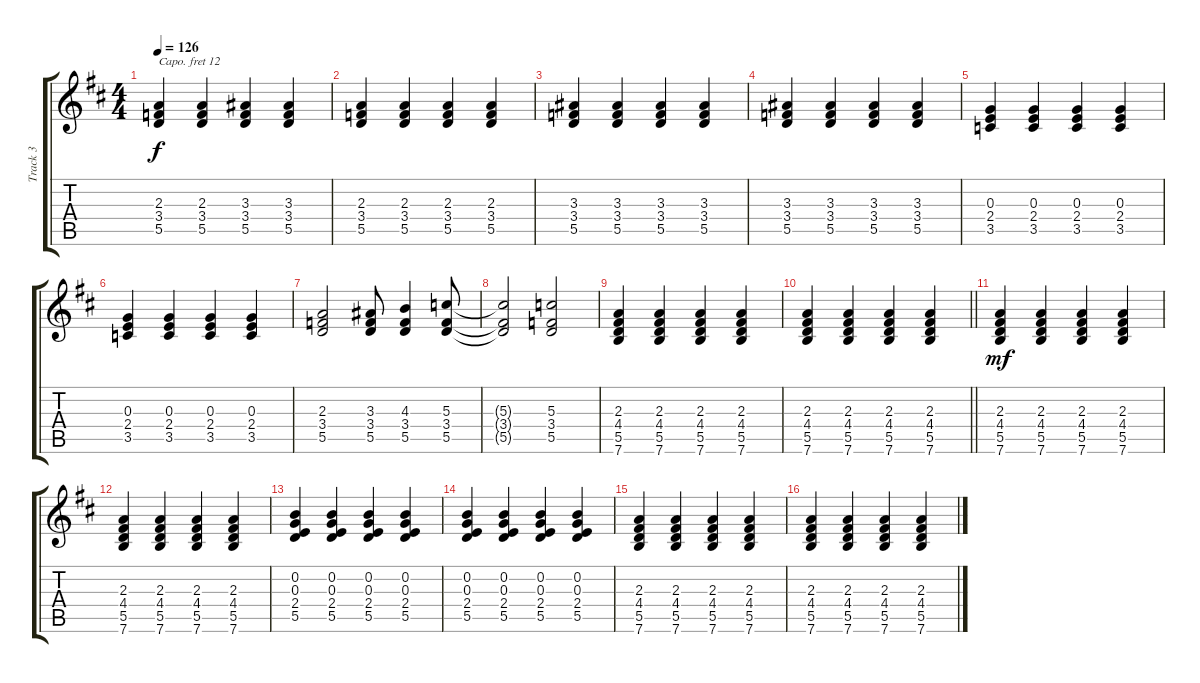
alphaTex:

\track ("Track 3" "Track 3") {instrument acousticgrandpiano}
\staff {score tabs}
\capo 12
\tuning (E4 B3 G3 D3 A2 E2) {hide}
\ts (4 4)
\tempo 126
\clef g2
\ks d
(2.3 3.4 5.5).4{dy f} (2.3 3.4 5.5).4 (3.3 3.4 5.5).4 (3.3 3.4 5.5).4 |
(2.3 3.4 5.5).4 (2.3 3.4 5.5).4 (2.3 3.4 5.5).4 (2.3 3.4 5.5).4 |
(3.3 3.4 5.5).4 (3.3 3.4 5.5).4 (3.3 3.4 5.5).4 (3.3 3.4 5.5).4 |
(3.3 3.4 5.5).4 (3.3 3.4 5.5).4 (3.3 3.4 5.5).4 (3.3 3.4 5.5).4 |
(0.3 2.4 3.5).4 (0.3 2.4 3.5).4 (0.3 2.4 3.5).4 (0.3 2.4 3.5).4 |
(0.3 2.4 3.5).4 (0.3 2.4 3.5).4 (0.3 2.4 3.5).4 (0.3 2.4 3.5).4 |
(2.3 3.4 5.5).2 (3.3 3.4 5.5).8 (4.3 3.4 5.5).4 (5.3 3.4 5.5).8 |
(5.3{t} 3.4{t} 5.5{t}).2 (5.3 3.4 5.5).2 |
(2.3 4.4 5.5 7.6).4 (2.3 4.4 5.5 7.6).4 (2.3 4.4 5.5 7.6).4 (2.3 4.4 5.5 7.6).4 |
\barLineRight lightlight
(2.3 4.4 5.5 7.6).4 (2.3 4.4 5.5 7.6).4 (2.3 4.4 5.5 7.6).4 (2.3 4.4 5.5 7.6).4 |
(2.3 4.4 5.5 7.6).4{dy mf} (2.3 4.4 5.5 7.6).4 (2.3 4.4 5.5 7.6).4 (2.3 4.4 5.5 7.6).4 |
(2.3 4.4 5.5 7.6).4 (2.3 4.4 5.5 7.6).4 (2.3 4.4 5.5 7.6).4 (2.3 4.4 5.5 7.6).4 |
(0.2 0.3 2.4 5.5).4 (0.2 0.3 2.4 5.5).4 (0.2 0.3 2.4 5.5).4 (0.2 0.3 2.4 5.5).4 |
(0.2 0.3 2.4 5.5).4 (0.2 0.3 2.4 5.5).4 (0.2 0.3 2.4 5.5).4 (0.2 0.3 2.4 5.5).4 |
(2.3 4.4 5.5 7.6).4 (2.3 4.4 5.5 7.6).4 (2.3 4.4 5.5 7.6).4 (2.3 4.4 5.5 7.6).4 |
(2.3 4.4 5.5 7.6).4 (2.3 4.4 5.5 7.6).4 (2.3 4.4 5.5 7.6).4 (2.3 4.4 5.5 7.6).4
